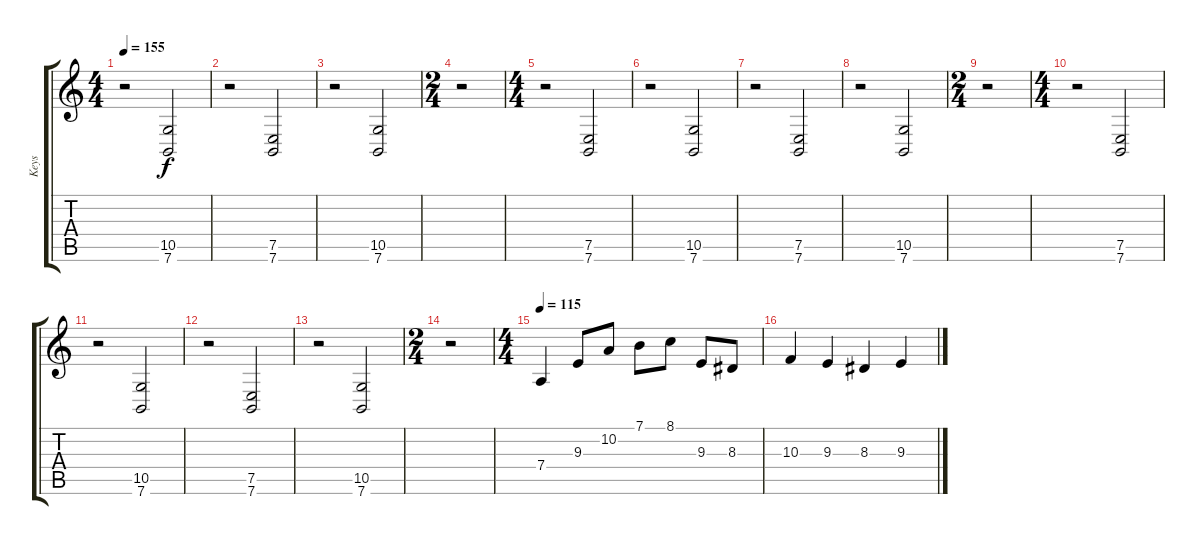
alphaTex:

\track ("Keys" "Keys") {instrument pad8sweep}
\staff {score tabs}
\tuning (E4 B3 G3 D3 A2 E2) {hide}
\ts (4 4)
\tempo 155
\clef g2
\ks c
r.2{dy f} (10.5 7.6).2 |
r.2 (7.5 7.6).2 |
r.2 (10.5 7.6).2 |
\ts (2 4)
r.2 |
\ts (4 4)
r.2 (7.5 7.6).2 |
r.2 (10.5 7.6).2 |
r.2 (7.5 7.6).2 |
r.2 (10.5 7.6).2 |
\ts (2 4)
r.2 |
\ts (4 4)
r.2 (7.5 7.6).2 |
r.2 (10.5 7.6).2 |
r.2 (7.5 7.6).2 |
r.2 (10.5 7.6).2 |
\ts (2 4)
r.2 |
\ts (4 4)
\tempo 115
7.4.4 9.3.8 10.2.8 7.1.8 8.1.8 9.3.8 8.3.8 |
10.3.4 9.3.4 8.3.4 9.3.4
